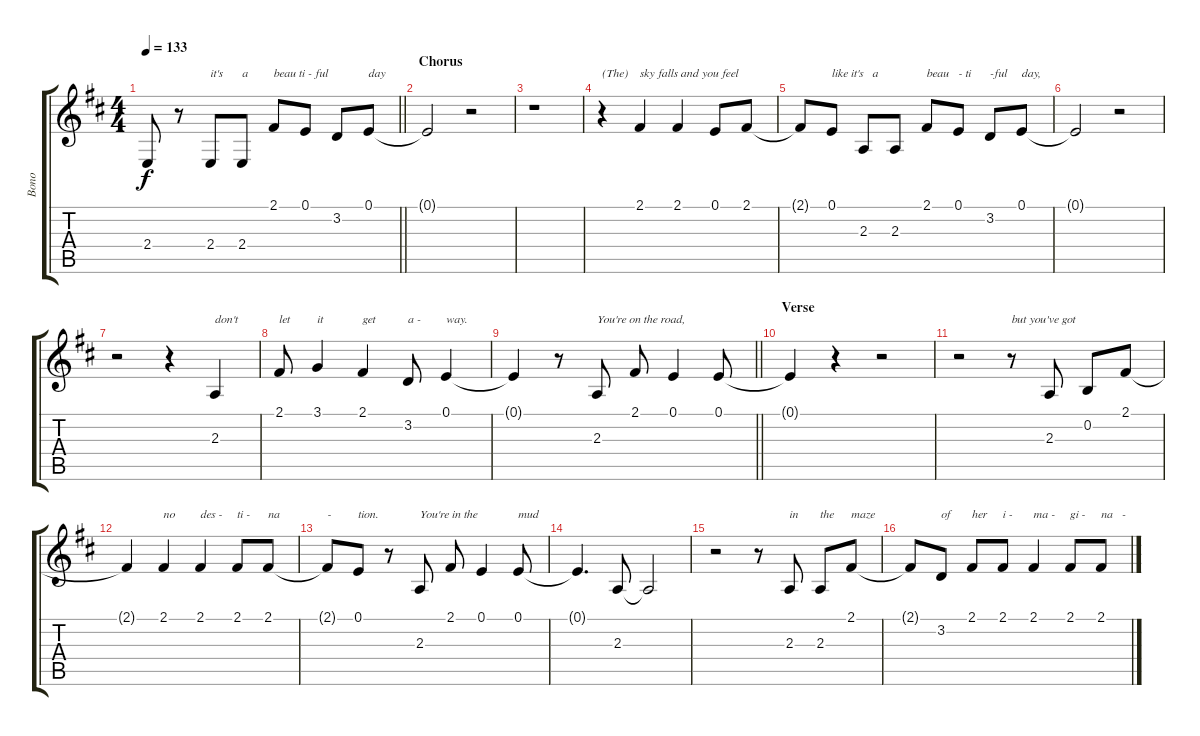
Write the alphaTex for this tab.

\track ("Bono" "Bono") {instrument pad5bowed}
\staff {score tabs}
\tuning (E4 B3 G3 D3 A2 E2) {hide}
\ts (4 4)
\tempo 133
\clef g2
\barLineRight lightlight
\ks d
2.4{t}.8{dy f} r.8 2.4.8{txt "it's"} 2.4.8{txt "a"} 2.1.8{txt "beau ti - ful"} 0.1.8 3.2.8 0.1.8{txt "day"} |
\section ("" "Chorus")
0.1{t}.2 r.2 |
r.1 |
r.4{txt "(The)"} 2.1.4{txt "sky falls and you feel"} 2.1.4 0.1.8 2.1.8 |
2.1{t}.8 0.1.8{txt "like it's   a"} 2.3.8 2.3.8 2.1.8{txt "beau"} 0.1.8{txt "- ti"} 3.2.8{txt "-ful"} 0.1.8{txt "day,"} |
0.1{t}.2 r.2 |
r.2 r.4 2.3.4{txt "don't"} |
2.1.8{txt "let"} 3.1.4{txt "it"} 2.1.4{txt "get"} 3.2.8{txt "a -"} 0.1.4{txt "way."} |
\barLineRight lightlight
0.1{t}.4 r.8 2.3.8{txt "You're on the road,"} 2.1.8 0.1.4 0.1.8 |
\section ("" "Verse")
0.1{t}.4 r.4 r.2 |
r.2 r.8{txt "but you've got"} 2.3.8 0.2.8 2.1.8 |
2.1{t}.4 2.1.4{txt "no"} 2.1.4{txt "des -"} 2.1.8{txt "ti -"} 2.1.8{txt "na"} |
2.1{t}.8{txt "-"} 0.1.8{txt "tion."} r.8 2.3.8{txt "You're in the"} 2.1.8 0.1.4 0.1.8{txt "mud"} |
0.1{t}.4{d} 2.3.8 2.3{t}.2 |
r.2 r.8 2.3.8{txt "in"} 2.3.8{txt "the"} 2.1.8{txt "maze"} |
2.1{t}.8 3.2.8{txt "of"} 2.1.8{txt "her"} 2.1.8{txt "i -"} 2.1.4{txt "ma -"} 2.1.8{txt "gi -"} 2.1.8{txt "na   - "}
